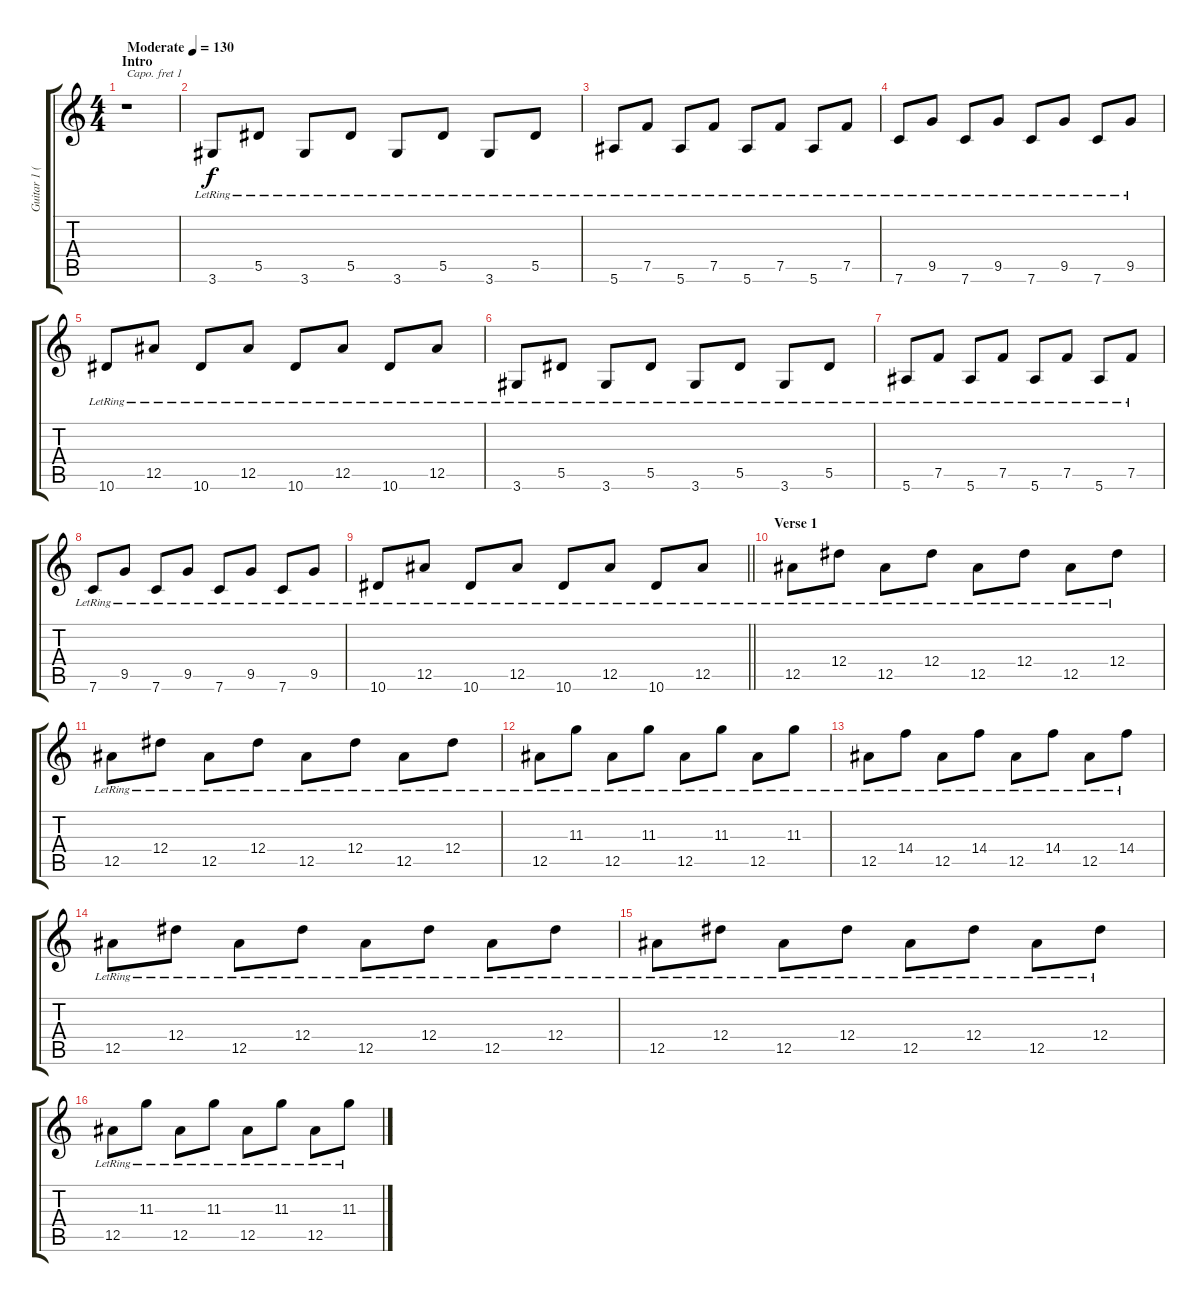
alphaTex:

\track ("Guitar 1 (Clean)" "Guitar 1 (") {instrument electricguitarclean}
\staff {score tabs}
\capo 1
\tuning (E4 B3 G3 D3 A2 E2) {hide}
\ts (4 4)
\section ("" "Intro")
\tempo (130 "Moderate")
\clef g2
\ks c
r.1{dy f instrument electricguitarclean} |
3.6{lr}.8 5.5{lr}.8 3.6{lr}.8 5.5{lr}.8 3.6{lr}.8 5.5{lr}.8 3.6{lr}.8 5.5{lr}.8 |
5.6{lr}.8 7.5{lr}.8 5.6{lr}.8 7.5{lr}.8 5.6{lr}.8 7.5{lr}.8 5.6{lr}.8 7.5{lr}.8 |
7.6{lr}.8 9.5{lr}.8 7.6{lr}.8 9.5{lr}.8 7.6{lr}.8 9.5{lr}.8 7.6{lr}.8 9.5{lr}.8 |
10.6{lr}.8 12.5{lr}.8 10.6{lr}.8 12.5{lr}.8 10.6{lr}.8 12.5{lr}.8 10.6{lr}.8 12.5{lr}.8 |
3.6{lr}.8 5.5{lr}.8 3.6{lr}.8 5.5{lr}.8 3.6{lr}.8 5.5{lr}.8 3.6{lr}.8 5.5{lr}.8 |
5.6{lr}.8 7.5{lr}.8 5.6{lr}.8 7.5{lr}.8 5.6{lr}.8 7.5{lr}.8 5.6{lr}.8 7.5{lr}.8 |
7.6{lr}.8 9.5{lr}.8 7.6{lr}.8 9.5{lr}.8 7.6{lr}.8 9.5{lr}.8 7.6{lr}.8 9.5{lr}.8 |
\barLineRight lightlight
10.6{lr}.8 12.5{lr}.8 10.6{lr}.8 12.5{lr}.8 10.6{lr}.8 12.5{lr}.8 10.6{lr}.8 12.5{lr}.8 |
\section ("" "Verse 1")
12.5{lr}.8 12.4{lr}.8 12.5{lr}.8 12.4{lr}.8 12.5{lr}.8 12.4{lr}.8 12.5{lr}.8 12.4{lr}.8 |
12.5{lr}.8 12.4{lr}.8 12.5{lr}.8 12.4{lr}.8 12.5{lr}.8 12.4{lr}.8 12.5{lr}.8 12.4{lr}.8 |
12.5{lr}.8 11.3{lr}.8 12.5{lr}.8 11.3{lr}.8 12.5{lr}.8 11.3{lr}.8 12.5{lr}.8 11.3{lr}.8 |
12.5{lr}.8 14.4{lr}.8 12.5{lr}.8 14.4{lr}.8 12.5{lr}.8 14.4{lr}.8 12.5{lr}.8 14.4{lr}.8 |
12.5{lr}.8 12.4{lr}.8 12.5{lr}.8 12.4{lr}.8 12.5{lr}.8 12.4{lr}.8 12.5{lr}.8 12.4{lr}.8 |
12.5{lr}.8 12.4{lr}.8 12.5{lr}.8 12.4{lr}.8 12.5{lr}.8 12.4{lr}.8 12.5{lr}.8 12.4{lr}.8 |
12.5{lr}.8 11.3{lr}.8 12.5{lr}.8 11.3{lr}.8 12.5{lr}.8 11.3{lr}.8 12.5{lr}.8 11.3{lr}.8
